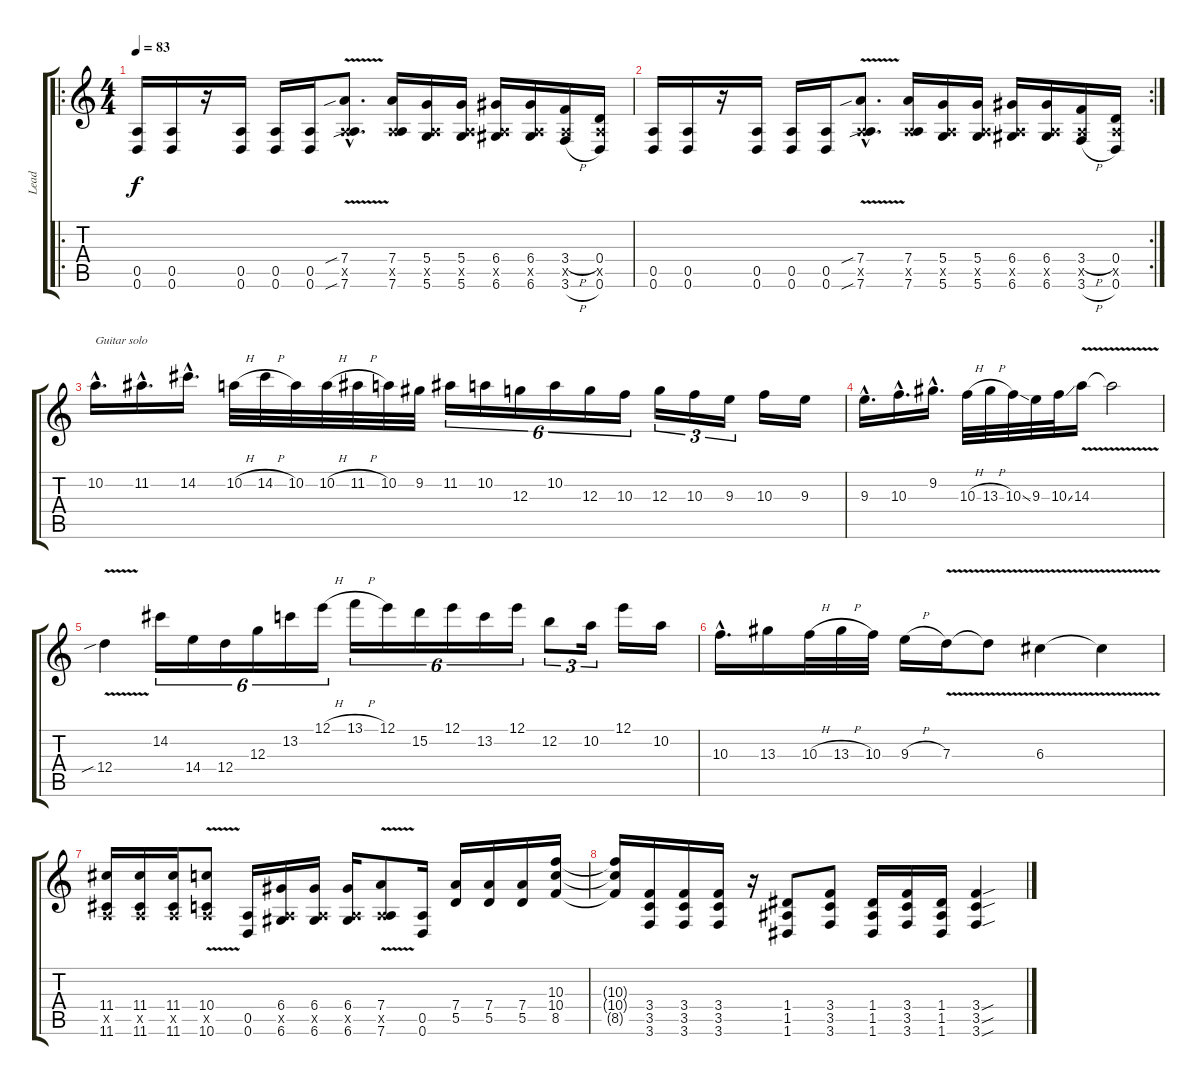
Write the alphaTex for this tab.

\track ("Lead" "Lead") {instrument distortionguitar}
\staff {score tabs}
\tuning (E4 B3 G3 D3 A2 D2) {hide}
\ro
\ts (4 4)
\tempo 83
\clef g2
\ks c
(0.5 0.6).16{dy f} (0.5 0.6).16 r.16 (0.5 0.6).16 (0.5 0.6).16 (0.5 0.6).16 (7.4{sib hac} 0.5{hac x} 7.6{v sib hac}).8{d} (7.4 0.5{x} 7.6).16 (5.4 0.5{x} 5.6).16 (5.4 0.5{x} 5.6).16 (6.4 0.5{x} 6.6).16 (6.4 0.5{x} 6.6).16 (3.4{h} 0.5{x} 3.6{h}).16 (0.4 0.5{x} 0.6).16 |
\rc 2
(0.5 0.6).16 (0.5 0.6).16 r.16 (0.5 0.6).16 (0.5 0.6).16 (0.5 0.6).16 (7.4{sib hac} 0.5{hac x} 7.6{v sib hac}).8{d} (7.4 0.5{x} 7.6).16 (5.4 0.5{x} 5.6).16 (5.4 0.5{x} 5.6).16 (6.4 0.5{x} 6.6).16 (6.4 0.5{x} 6.6).16 (3.4{h} 0.5{x} 3.6{h}).16 (0.4 0.5{x} 0.6).16 |
10.2{hac}.16{d txt "Guitar solo"} 11.2{hac}.16{d} 14.2{hac}.16{d} 10.2{h}.32 14.2{h}.32 10.2.32 10.2{h}.32 11.2{h}.32 10.2.32 9.2.32 11.2.16{tu (6 4)} 10.2.16{tu (6 4)} 12.3.16{tu (6 4)} 10.2.16{tu (6 4)} 12.3.16{tu (6 4)} 10.3.16{tu (6 4)} 12.3.16{tu (3 2)} 10.3.16{tu (3 2)} 9.3.16{tu (3 2)} 10.3.16 9.3.16 |
9.3{hac}.16{d} 10.3{hac}.16{d} 9.2{hac}.16{d} 10.3{h}.32 13.3{h}.32 10.3{ss}.32 9.3.32 10.3{ss}.32 14.3{v}.16 14.3{t}.2 |
12.4{v sib}.4 14.2.16{tu (6 4)} 14.4.16{tu (6 4)} 12.4.16{tu (6 4)} 12.3.16{tu (6 4)} 13.2.16{tu (6 4)} 12.1{h}.16{tu (6 4)} 13.1{h}.16{tu (6 4)} 12.1.16{tu (6 4)} 15.2.16{tu (6 4)} 12.1.16{tu (6 4)} 13.2.16{tu (6 4)} 12.1.16{tu (6 4)} 12.2.8{tu (3 2)} 10.2.16{tu (3 2)} 12.1.16 10.2.16 |
10.3{hac}.16{d} 13.3.16 10.3{h}.32 13.3{h}.32 10.3.32 9.3{h}.16 7.3{v}.16 7.3{t}.8 6.3{v}.4 6.3{t}.4 |
(11.4 0.5{x} 11.6).16 (11.4 0.5{x} 11.6).16 (11.4 0.5{x} 11.6).16 (10.4{v} 0.5{x} 10.6).8 (0.5 0.6).16 (6.4 0.5{x} 6.6).16 (6.4 0.5{x} 6.6).16 (6.4 0.5{x} 6.6).16 (7.4{v} 0.5{x} 7.6).8 (0.5 0.6).16 (7.4 5.5).16 (7.4 5.5).16 (7.4 5.5).16 (10.3 10.4 8.5).16 |
(10.3{t} 10.4{t} 8.5{t}).16 (3.4 3.5 3.6).16 (3.4 3.5 3.6).16 (3.4 3.5 3.6).16 r.16 (1.4 1.5 1.6).8 (3.4 3.5 3.6).8 (1.4 1.5 1.6).16 (3.4 3.5 3.6).16 (1.4 1.5 1.6).16 (3.4{sou} 3.5{sou} 3.6{sou}).4
